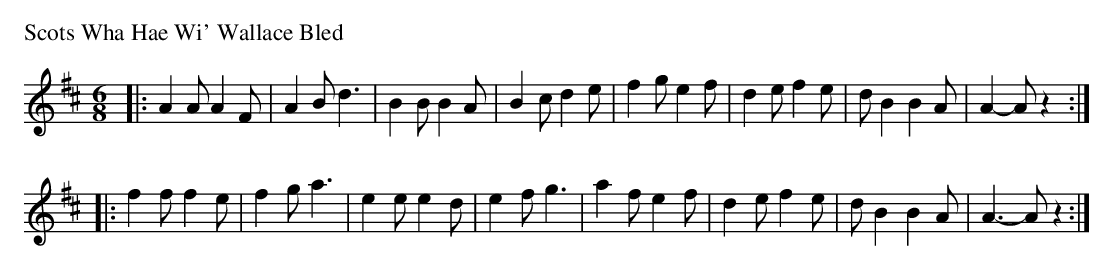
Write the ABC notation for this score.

X:1
P: Scots Wha Hae Wi' Wallace Bled
M: 6/8
L: 1/8
K: D
|:\
A2A A2F | A2B d3  | B2B B2A | B2c d2e |\
f2g e2f | d2e f2e | dB2 B2A | A2- Az2 :|
|:\
f2f f2e | f2g a3 | e2e e2d | e2f g3 |\
a2f e2f | d2e f2e | dB2 B2A | A3-Az2 :|
